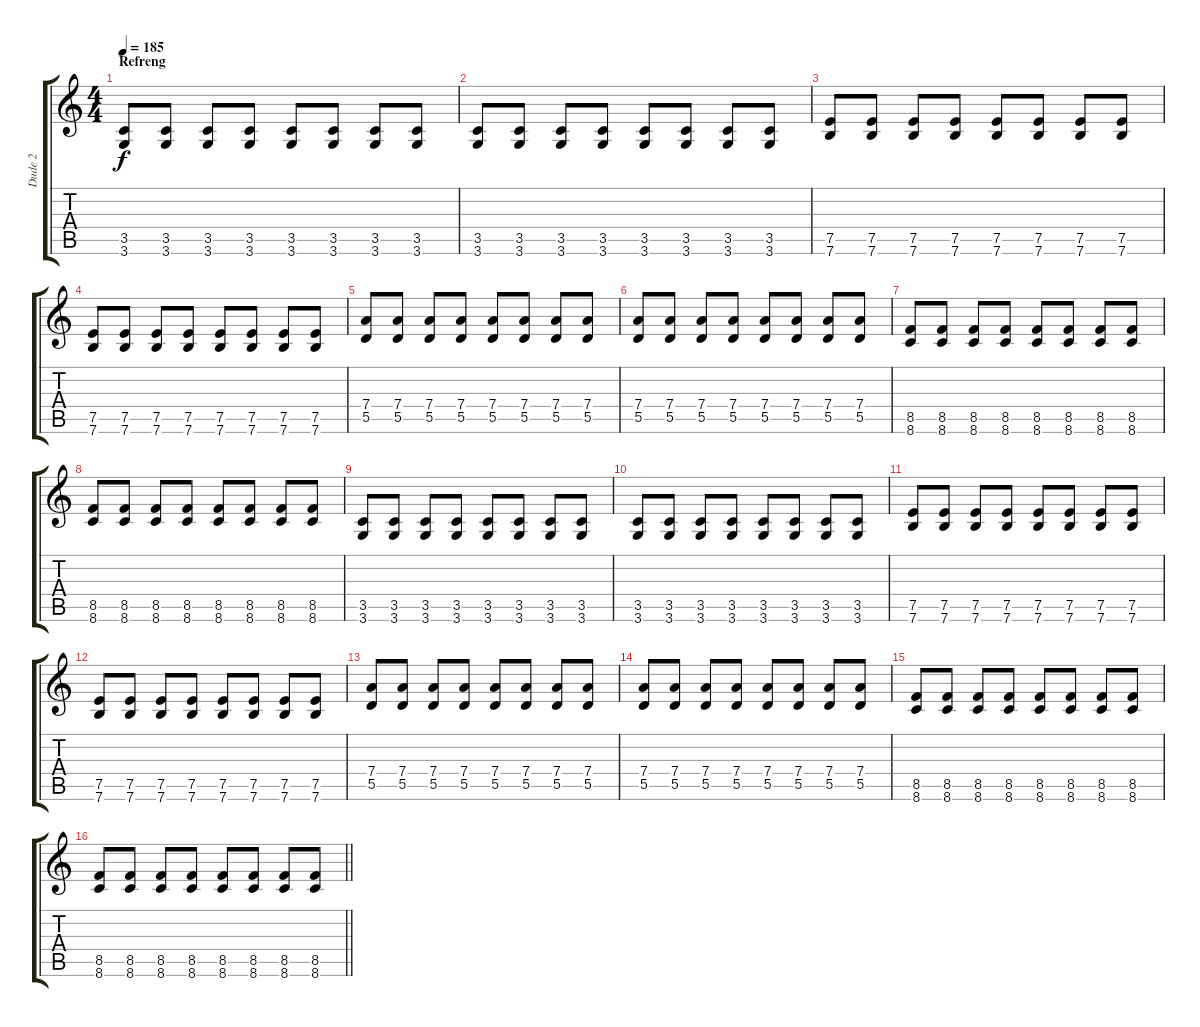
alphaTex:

\track ("Dude 2" "Dude 2") {instrument distortionguitar}
\staff {score tabs}
\tuning (E4 B3 G3 D3 A2 E2) {hide}
\ts (4 4)
\section ("" "Refreng")
\tempo 185
\clef g2
\ks c
(3.5 3.6).8{dy f} (3.5 3.6).8 (3.5 3.6).8 (3.5 3.6).8 (3.5 3.6).8 (3.5 3.6).8 (3.5 3.6).8 (3.5 3.6).8 |
(3.5 3.6).8 (3.5 3.6).8 (3.5 3.6).8 (3.5 3.6).8 (3.5 3.6).8 (3.5 3.6).8 (3.5 3.6).8 (3.5 3.6).8 |
(7.5 7.6).8 (7.5 7.6).8 (7.5 7.6).8 (7.5 7.6).8 (7.5 7.6).8 (7.5 7.6).8 (7.5 7.6).8 (7.5 7.6).8 |
(7.5 7.6).8 (7.5 7.6).8 (7.5 7.6).8 (7.5 7.6).8 (7.5 7.6).8 (7.5 7.6).8 (7.5 7.6).8 (7.5 7.6).8 |
(7.4 5.5).8 (7.4 5.5).8 (7.4 5.5).8 (7.4 5.5).8 (7.4 5.5).8 (7.4 5.5).8 (7.4 5.5).8 (7.4 5.5).8 |
(7.4 5.5).8 (7.4 5.5).8 (7.4 5.5).8 (7.4 5.5).8 (7.4 5.5).8 (7.4 5.5).8 (7.4 5.5).8 (7.4 5.5).8 |
(8.5 8.6).8 (8.5 8.6).8 (8.5 8.6).8 (8.5 8.6).8 (8.5 8.6).8 (8.5 8.6).8 (8.5 8.6).8 (8.5 8.6).8 |
(8.5 8.6).8 (8.5 8.6).8 (8.5 8.6).8 (8.5 8.6).8 (8.5 8.6).8 (8.5 8.6).8 (8.5 8.6).8 (8.5 8.6).8 |
(3.5 3.6).8 (3.5 3.6).8 (3.5 3.6).8 (3.5 3.6).8 (3.5 3.6).8 (3.5 3.6).8 (3.5 3.6).8 (3.5 3.6).8 |
(3.5 3.6).8 (3.5 3.6).8 (3.5 3.6).8 (3.5 3.6).8 (3.5 3.6).8 (3.5 3.6).8 (3.5 3.6).8 (3.5 3.6).8 |
(7.5 7.6).8 (7.5 7.6).8 (7.5 7.6).8 (7.5 7.6).8 (7.5 7.6).8 (7.5 7.6).8 (7.5 7.6).8 (7.5 7.6).8 |
(7.5 7.6).8 (7.5 7.6).8 (7.5 7.6).8 (7.5 7.6).8 (7.5 7.6).8 (7.5 7.6).8 (7.5 7.6).8 (7.5 7.6).8 |
(7.4 5.5).8 (7.4 5.5).8 (7.4 5.5).8 (7.4 5.5).8 (7.4 5.5).8 (7.4 5.5).8 (7.4 5.5).8 (7.4 5.5).8 |
(7.4 5.5).8 (7.4 5.5).8 (7.4 5.5).8 (7.4 5.5).8 (7.4 5.5).8 (7.4 5.5).8 (7.4 5.5).8 (7.4 5.5).8 |
(8.5 8.6).8 (8.5 8.6).8 (8.5 8.6).8 (8.5 8.6).8 (8.5 8.6).8 (8.5 8.6).8 (8.5 8.6).8 (8.5 8.6).8 |
\barLineRight lightlight
(8.5 8.6).8 (8.5 8.6).8 (8.5 8.6).8 (8.5 8.6).8 (8.5 8.6).8 (8.5 8.6).8 (8.5 8.6).8 (8.5 8.6).8
